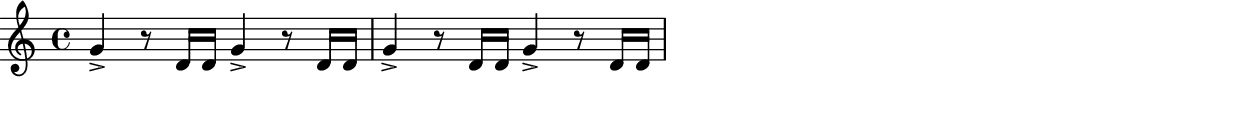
\include "lilypond-book-preamble.ly"
\paper {
  #(define dump-extents #t)

  indent = 0\mm
  line-width = 210\mm - 2.0 * 0.4\in
  ragged-right = ##t
  force-assignment = #""
  line-width = #(- line-width (* mm  3.000000))
}
\layout {
}
<<
    \new Staff {   \set Staff.instrumentName = "" <g'>4-> r8 <d'>16 <d'>16 <g'>4-> r8 <d'>16 <d'>16 <g'>4-> r8 <d'>16 <d'>16 <g'>4-> r8 <d'>16 <d'>16
               }
>>